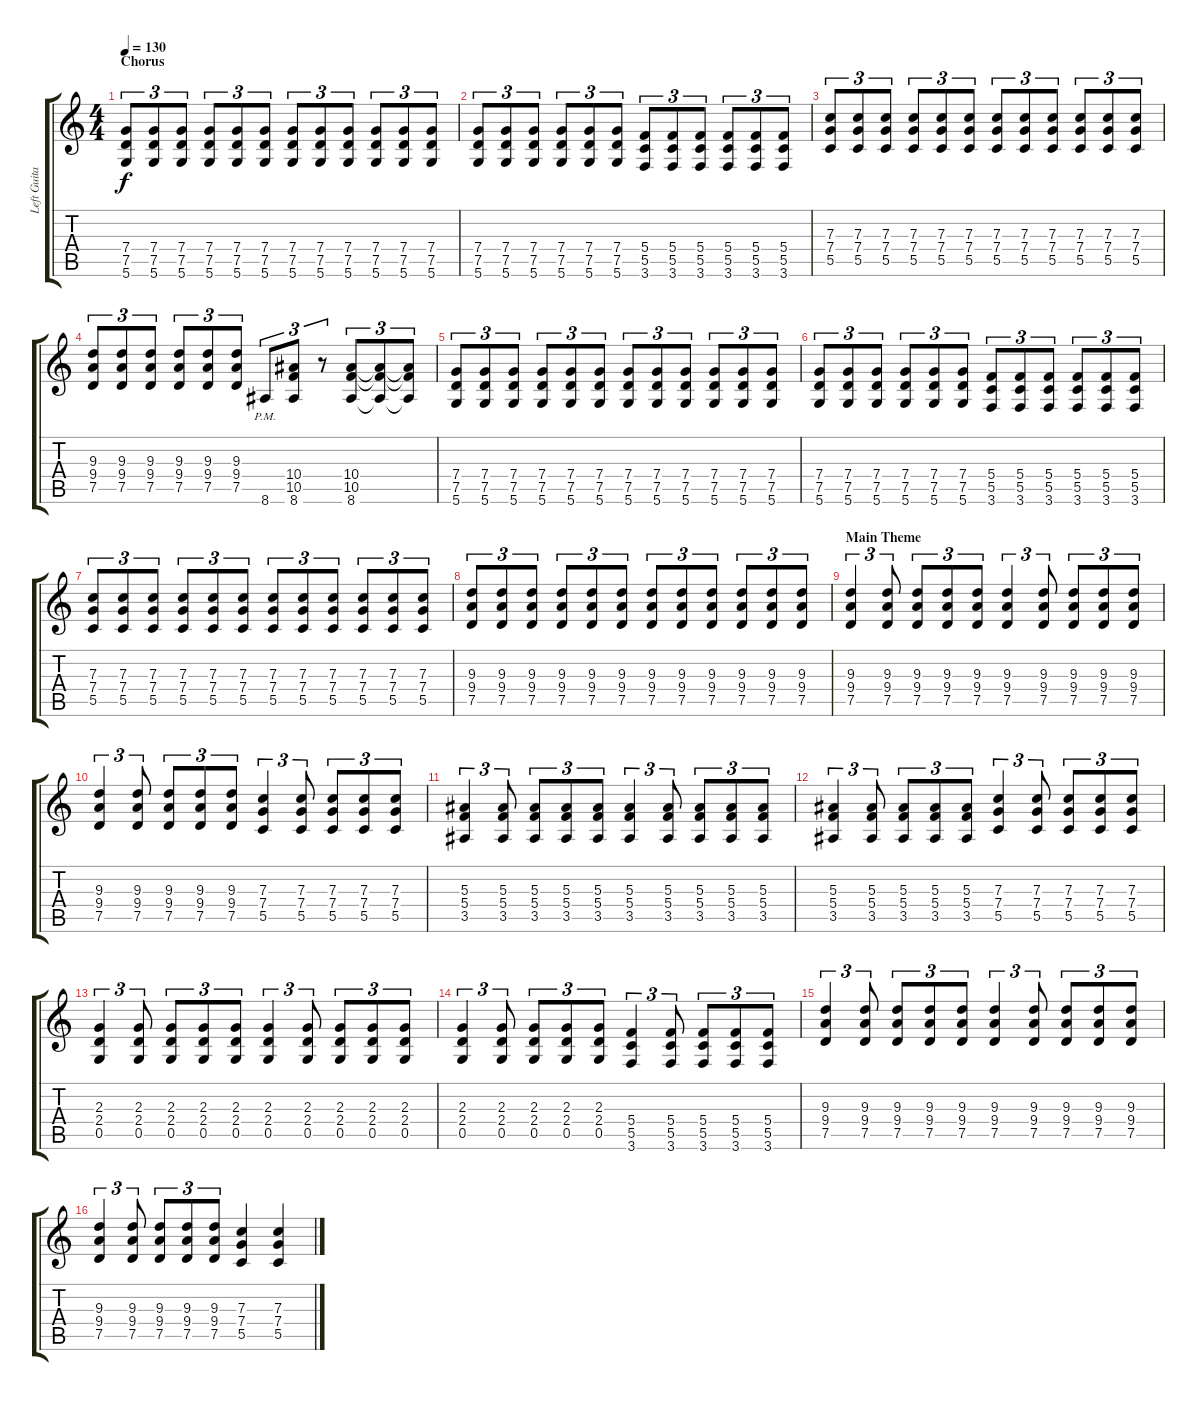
\track ("Left Guitar" "Left Guita") {instrument distortionguitar}
\staff {score tabs}
\tuning (D4 A3 F3 C3 G2 D2) {hide}
\ts (4 4)
\section ("" "Chorus")
\tempo 130
\clef g2
\ks c
(7.4 7.5 5.6).8{tu (3 2) dy f} (7.4 7.5 5.6).8{tu (3 2)} (7.4 7.5 5.6).8{tu (3 2)} (7.4 7.5 5.6).8{tu (3 2)} (7.4 7.5 5.6).8{tu (3 2)} (7.4 7.5 5.6).8{tu (3 2)} (7.4 7.5 5.6).8{tu (3 2)} (7.4 7.5 5.6).8{tu (3 2)} (7.4 7.5 5.6).8{tu (3 2)} (7.4 7.5 5.6).8{tu (3 2)} (7.4 7.5 5.6).8{tu (3 2)} (7.4 7.5 5.6).8{tu (3 2)} |
(7.4 7.5 5.6).8{tu (3 2)} (7.4 7.5 5.6).8{tu (3 2)} (7.4 7.5 5.6).8{tu (3 2)} (7.4 7.5 5.6).8{tu (3 2)} (7.4 7.5 5.6).8{tu (3 2)} (7.4 7.5 5.6).8{tu (3 2)} (5.4 5.5 3.6).8{tu (3 2)} (5.4 5.5 3.6).8{tu (3 2)} (5.4 5.5 3.6).8{tu (3 2)} (5.4 5.5 3.6).8{tu (3 2)} (5.4 5.5 3.6).8{tu (3 2)} (5.4 5.5 3.6).8{tu (3 2)} |
(7.3 7.4 5.5).8{tu (3 2)} (7.3 7.4 5.5).8{tu (3 2)} (7.3 7.4 5.5).8{tu (3 2)} (7.3 7.4 5.5).8{tu (3 2)} (7.3 7.4 5.5).8{tu (3 2)} (7.3 7.4 5.5).8{tu (3 2)} (7.3 7.4 5.5).8{tu (3 2)} (7.3 7.4 5.5).8{tu (3 2)} (7.3 7.4 5.5).8{tu (3 2)} (7.3 7.4 5.5).8{tu (3 2)} (7.3 7.4 5.5).8{tu (3 2)} (7.3 7.4 5.5).8{tu (3 2)} |
(9.3 9.4 7.5).8{tu (3 2)} (9.3 9.4 7.5).8{tu (3 2)} (9.3 9.4 7.5).8{tu (3 2)} (9.3 9.4 7.5).8{tu (3 2)} (9.3 9.4 7.5).8{tu (3 2)} (9.3 9.4 7.5).8{tu (3 2)} 8.6{pm}.8{tu (3 2)} (10.4 10.5 8.6).8{tu (3 2)} r.8{tu (3 2)} (10.4 10.5 8.6).8{tu (3 2)} (10.4{t} 10.5{t} 8.6{t}).8{tu (3 2)} (10.4{t} 10.5{t} 8.6{t}).8{tu (3 2)} |
(7.4 7.5 5.6).8{tu (3 2)} (7.4 7.5 5.6).8{tu (3 2)} (7.4 7.5 5.6).8{tu (3 2)} (7.4 7.5 5.6).8{tu (3 2)} (7.4 7.5 5.6).8{tu (3 2)} (7.4 7.5 5.6).8{tu (3 2)} (7.4 7.5 5.6).8{tu (3 2)} (7.4 7.5 5.6).8{tu (3 2)} (7.4 7.5 5.6).8{tu (3 2)} (7.4 7.5 5.6).8{tu (3 2)} (7.4 7.5 5.6).8{tu (3 2)} (7.4 7.5 5.6).8{tu (3 2)} |
(7.4 7.5 5.6).8{tu (3 2)} (7.4 7.5 5.6).8{tu (3 2)} (7.4 7.5 5.6).8{tu (3 2)} (7.4 7.5 5.6).8{tu (3 2)} (7.4 7.5 5.6).8{tu (3 2)} (7.4 7.5 5.6).8{tu (3 2)} (5.4 5.5 3.6).8{tu (3 2)} (5.4 5.5 3.6).8{tu (3 2)} (5.4 5.5 3.6).8{tu (3 2)} (5.4 5.5 3.6).8{tu (3 2)} (5.4 5.5 3.6).8{tu (3 2)} (5.4 5.5 3.6).8{tu (3 2)} |
(7.3 7.4 5.5).8{tu (3 2)} (7.3 7.4 5.5).8{tu (3 2)} (7.3 7.4 5.5).8{tu (3 2)} (7.3 7.4 5.5).8{tu (3 2)} (7.3 7.4 5.5).8{tu (3 2)} (7.3 7.4 5.5).8{tu (3 2)} (7.3 7.4 5.5).8{tu (3 2)} (7.3 7.4 5.5).8{tu (3 2)} (7.3 7.4 5.5).8{tu (3 2)} (7.3 7.4 5.5).8{tu (3 2)} (7.3 7.4 5.5).8{tu (3 2)} (7.3 7.4 5.5).8{tu (3 2)} |
(9.3 9.4 7.5).8{tu (3 2)} (9.3 9.4 7.5).8{tu (3 2)} (9.3 9.4 7.5).8{tu (3 2)} (9.3 9.4 7.5).8{tu (3 2)} (9.3 9.4 7.5).8{tu (3 2)} (9.3 9.4 7.5).8{tu (3 2)} (9.3 9.4 7.5).8{tu (3 2)} (9.3 9.4 7.5).8{tu (3 2)} (9.3 9.4 7.5).8{tu (3 2)} (9.3 9.4 7.5).8{tu (3 2)} (9.3 9.4 7.5).8{tu (3 2)} (9.3 9.4 7.5).8{tu (3 2)} |
\section ("" "Main Theme")
(9.3 9.4 7.5).4{tu (3 2)} (9.3 9.4 7.5).8{tu (3 2)} (9.3 9.4 7.5).8{tu (3 2)} (9.3 9.4 7.5).8{tu (3 2)} (9.3 9.4 7.5).8{tu (3 2)} (9.3 9.4 7.5).4{tu (3 2)} (9.3 9.4 7.5).8{tu (3 2)} (9.3 9.4 7.5).8{tu (3 2)} (9.3 9.4 7.5).8{tu (3 2)} (9.3 9.4 7.5).8{tu (3 2)} |
(9.3 9.4 7.5).4{tu (3 2)} (9.3 9.4 7.5).8{tu (3 2)} (9.3 9.4 7.5).8{tu (3 2)} (9.3 9.4 7.5).8{tu (3 2)} (9.3 9.4 7.5).8{tu (3 2)} (7.3 7.4 5.5).4{tu (3 2)} (7.3 7.4 5.5).8{tu (3 2)} (7.3 7.4 5.5).8{tu (3 2)} (7.3 7.4 5.5).8{tu (3 2)} (7.3 7.4 5.5).8{tu (3 2)} |
(5.3 5.4 3.5).4{tu (3 2)} (5.3 5.4 3.5).8{tu (3 2)} (5.3 5.4 3.5).8{tu (3 2)} (5.3 5.4 3.5).8{tu (3 2)} (5.3 5.4 3.5).8{tu (3 2)} (5.3 5.4 3.5).4{tu (3 2)} (5.3 5.4 3.5).8{tu (3 2)} (5.3 5.4 3.5).8{tu (3 2)} (5.3 5.4 3.5).8{tu (3 2)} (5.3 5.4 3.5).8{tu (3 2)} |
(5.3 5.4 3.5).4{tu (3 2)} (5.3 5.4 3.5).8{tu (3 2)} (5.3 5.4 3.5).8{tu (3 2)} (5.3 5.4 3.5).8{tu (3 2)} (5.3 5.4 3.5).8{tu (3 2)} (7.3 7.4 5.5).4{tu (3 2)} (7.3 7.4 5.5).8{tu (3 2)} (7.3 7.4 5.5).8{tu (3 2)} (7.3 7.4 5.5).8{tu (3 2)} (7.3 7.4 5.5).8{tu (3 2)} |
(2.3 2.4 0.5).4{tu (3 2)} (2.3 2.4 0.5).8{tu (3 2)} (2.3 2.4 0.5).8{tu (3 2)} (2.3 2.4 0.5).8{tu (3 2)} (2.3 2.4 0.5).8{tu (3 2)} (2.3 2.4 0.5).4{tu (3 2)} (2.3 2.4 0.5).8{tu (3 2)} (2.3 2.4 0.5).8{tu (3 2)} (2.3 2.4 0.5).8{tu (3 2)} (2.3 2.4 0.5).8{tu (3 2)} |
(2.3 2.4 0.5).4{tu (3 2)} (2.3 2.4 0.5).8{tu (3 2)} (2.3 2.4 0.5).8{tu (3 2)} (2.3 2.4 0.5).8{tu (3 2)} (2.3 2.4 0.5).8{tu (3 2)} (5.4 5.5 3.6).4{tu (3 2)} (5.4 5.5 3.6).8{tu (3 2)} (5.4 5.5 3.6).8{tu (3 2)} (5.4 5.5 3.6).8{tu (3 2)} (5.4 5.5 3.6).8{tu (3 2)} |
(9.3 9.4 7.5).4{tu (3 2)} (9.3 9.4 7.5).8{tu (3 2)} (9.3 9.4 7.5).8{tu (3 2)} (9.3 9.4 7.5).8{tu (3 2)} (9.3 9.4 7.5).8{tu (3 2)} (9.3 9.4 7.5).4{tu (3 2)} (9.3 9.4 7.5).8{tu (3 2)} (9.3 9.4 7.5).8{tu (3 2)} (9.3 9.4 7.5).8{tu (3 2)} (9.3 9.4 7.5).8{tu (3 2)} |
(9.3 9.4 7.5).4{tu (3 2)} (9.3 9.4 7.5).8{tu (3 2)} (9.3 9.4 7.5).8{tu (3 2)} (9.3 9.4 7.5).8{tu (3 2)} (9.3 9.4 7.5).8{tu (3 2)} (7.3 7.4 5.5).4 (7.3 7.4 5.5).4
